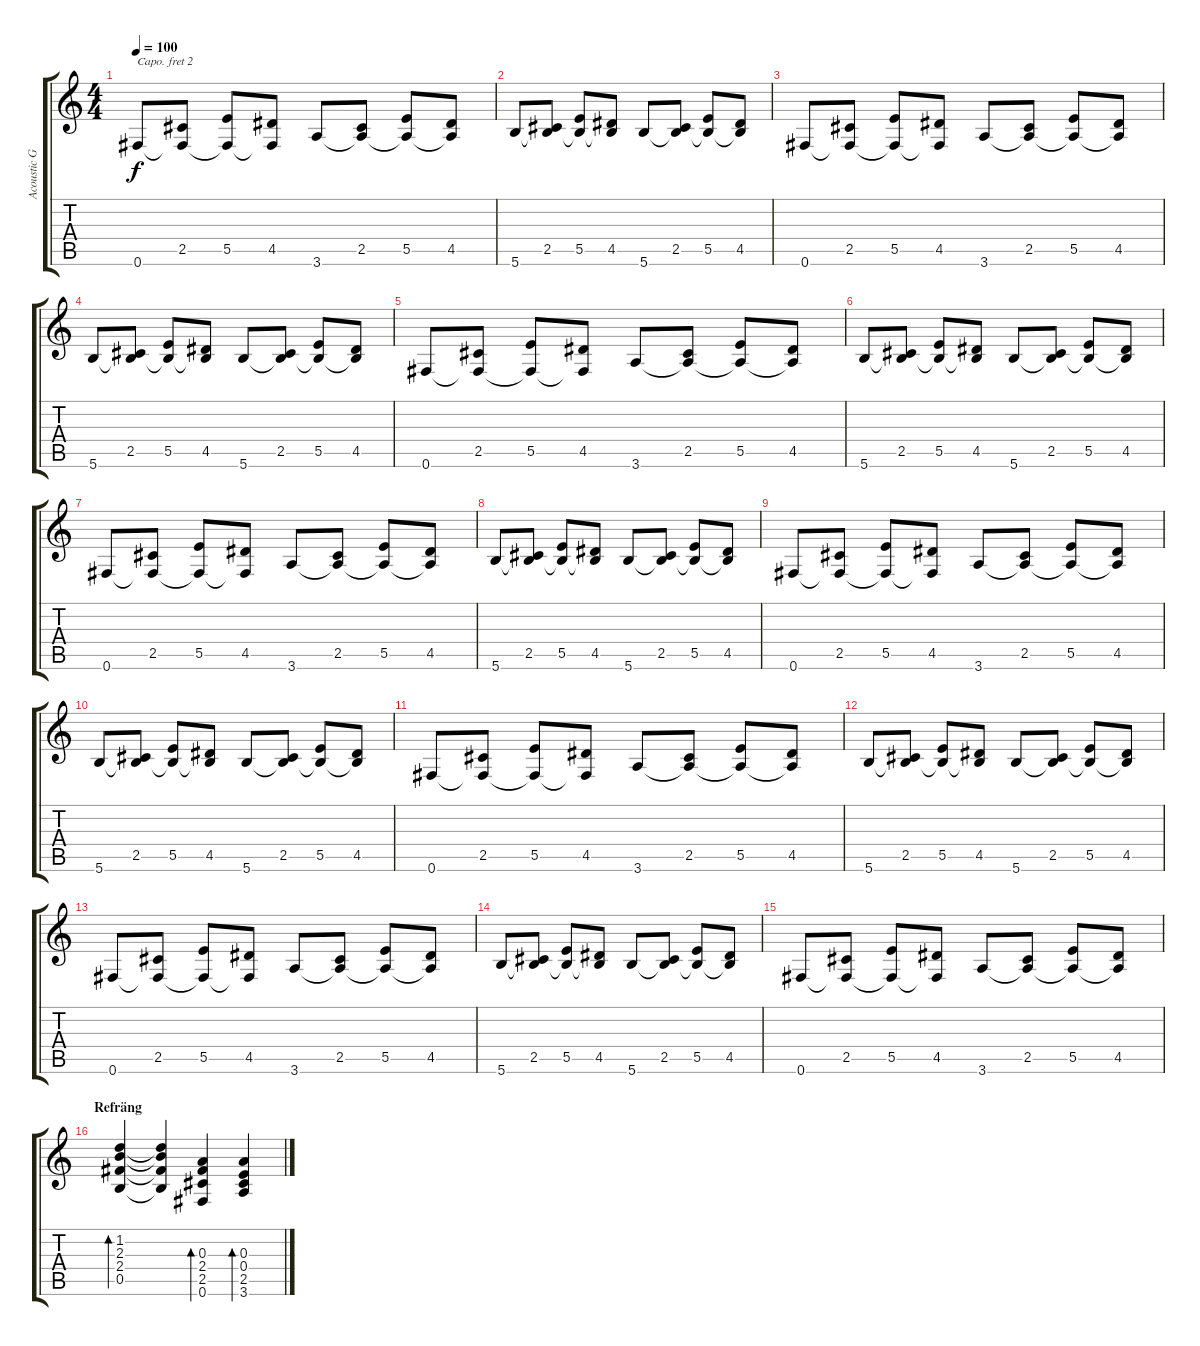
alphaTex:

\track ("Acoustic Guitar 2" "Acoustic G") {instrument acousticguitarnylon}
\staff {score tabs}
\capo 2
\tuning (E4 B3 G3 D3 A2 E2) {hide}
\ts (4 4)
\tempo 100
\clef g2
\ks c
0.6.8{dy f} (2.5 0.6{t}).8 (5.5 0.6{t}).8 (4.5 0.6{t}).8 3.6.8 (2.5 3.6{t}).8 (5.5 3.6{t}).8 (4.5 3.6{t}).8 |
5.6.8 (2.5 5.6{t}).8 (5.5 5.6{t}).8 (4.5 5.6{t}).8 5.6.8 (2.5 5.6{t}).8 (5.5 5.6{t}).8 (4.5 5.6{t}).8 |
0.6.8 (2.5 0.6{t}).8 (5.5 0.6{t}).8 (4.5 0.6{t}).8 3.6.8 (2.5 3.6{t}).8 (5.5 3.6{t}).8 (4.5 3.6{t}).8 |
5.6.8 (2.5 5.6{t}).8 (5.5 5.6{t}).8 (4.5 5.6{t}).8 5.6.8 (2.5 5.6{t}).8 (5.5 5.6{t}).8 (4.5 5.6{t}).8 |
0.6.8 (2.5 0.6{t}).8 (5.5 0.6{t}).8 (4.5 0.6{t}).8 3.6.8 (2.5 3.6{t}).8 (5.5 3.6{t}).8 (4.5 3.6{t}).8 |
5.6.8 (2.5 5.6{t}).8 (5.5 5.6{t}).8 (4.5 5.6{t}).8 5.6.8 (2.5 5.6{t}).8 (5.5 5.6{t}).8 (4.5 5.6{t}).8 |
0.6.8 (2.5 0.6{t}).8 (5.5 0.6{t}).8 (4.5 0.6{t}).8 3.6.8 (2.5 3.6{t}).8 (5.5 3.6{t}).8 (4.5 3.6{t}).8 |
5.6.8 (2.5 5.6{t}).8 (5.5 5.6{t}).8 (4.5 5.6{t}).8 5.6.8 (2.5 5.6{t}).8 (5.5 5.6{t}).8 (4.5 5.6{t}).8 |
0.6.8 (2.5 0.6{t}).8 (5.5 0.6{t}).8 (4.5 0.6{t}).8 3.6.8 (2.5 3.6{t}).8 (5.5 3.6{t}).8 (4.5 3.6{t}).8 |
5.6.8 (2.5 5.6{t}).8 (5.5 5.6{t}).8 (4.5 5.6{t}).8 5.6.8 (2.5 5.6{t}).8 (5.5 5.6{t}).8 (4.5 5.6{t}).8 |
0.6.8 (2.5 0.6{t}).8 (5.5 0.6{t}).8 (4.5 0.6{t}).8 3.6.8 (2.5 3.6{t}).8 (5.5 3.6{t}).8 (4.5 3.6{t}).8 |
5.6.8 (2.5 5.6{t}).8 (5.5 5.6{t}).8 (4.5 5.6{t}).8 5.6.8 (2.5 5.6{t}).8 (5.5 5.6{t}).8 (4.5 5.6{t}).8 |
0.6.8 (2.5 0.6{t}).8 (5.5 0.6{t}).8 (4.5 0.6{t}).8 3.6.8 (2.5 3.6{t}).8 (5.5 3.6{t}).8 (4.5 3.6{t}).8 |
5.6.8 (2.5 5.6{t}).8 (5.5 5.6{t}).8 (4.5 5.6{t}).8 5.6.8 (2.5 5.6{t}).8 (5.5 5.6{t}).8 (4.5 5.6{t}).8 |
0.6.8 (2.5 0.6{t}).8 (5.5 0.6{t}).8 (4.5 0.6{t}).8 3.6.8 (2.5 3.6{t}).8 (5.5 3.6{t}).8 (4.5 3.6{t}).8 |
\section ("" "Refräng")
(1.2 2.3 2.4 0.5).4{bd 120} (1.2{t} 2.3{t} 2.4{t} 0.5{t}).4 (0.3 2.4 2.5 0.6).4{bd 120} (0.3 0.4 2.5 3.6).4{bd 120}
